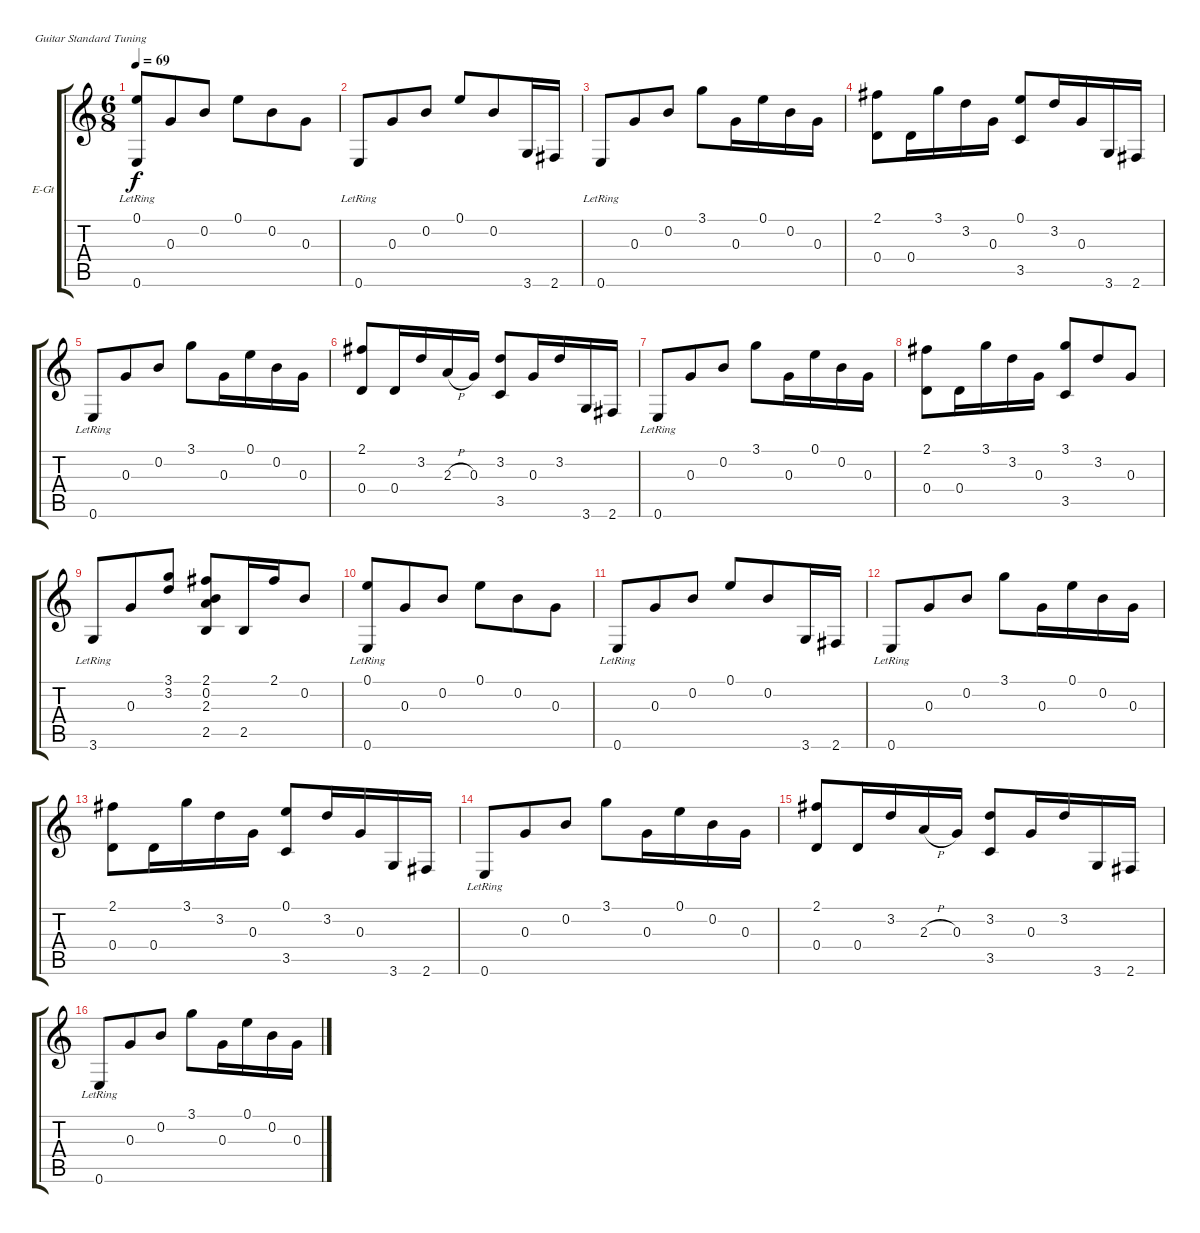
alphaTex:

\defaultSystemsLayout 4
\bracketExtendMode groupsimilarinstruments
\firstSystemTrackNameOrientation horizontal
\otherSystemsTrackNameOrientation horizontal
\track ("Гитара1" "E-Gt") {instrument electricguitarclean}
\staff {score tabs}
\tuning (E4 B3 G3 D3 A2 E2)
\ts (6 8)
\tempo 69
\clef g2
\ks c
(0.1 0.6{lr}).8{dy f} 0.3.8 0.2.8 0.1.8 0.2.8 0.3.8 |
0.6{lr}.8 0.3.8 0.2.8 0.1.8 0.2.8 3.6.16 2.6.16 |
0.6{lr}.8 0.3.8 0.2.8 3.1.8 0.3.16 0.1.16 0.2.16 0.3.16 |
(2.1 0.4).8 0.4.16 3.1.16 3.2.16 0.3.16 (0.1 3.5).8 3.2.16 0.3.16 3.6.16 2.6.16 |
0.6{lr}.8 0.3.8 0.2.8 3.1.8 0.3.16 0.1.16 0.2.16 0.3.16 |
(2.1 0.4).8 0.4.16 3.2.16 2.3{h}.16 0.3.16 (3.2 3.5).8 0.3.16 3.2.16 3.6.16 2.6.16 |
0.6{lr}.8 0.3.8 0.2.8 3.1.8 0.3.16 0.1.16 0.2.16 0.3.16 |
(2.1 0.4).8 0.4.16 3.1.16 3.2.16 0.3.16 (3.1 3.5).8 3.2.8 0.3.8 |
3.6{lr}.8 0.3.8 (3.1 3.2).8 (2.1 0.2 2.3 2.5).8 2.5.16 2.1.16 0.2.8 |
(0.1 0.6{lr}).8 0.3.8 0.2.8 0.1.8 0.2.8 0.3.8 |
0.6{lr}.8 0.3.8 0.2.8 0.1.8 0.2.8 3.6.16 2.6.16 |
0.6{lr}.8 0.3.8 0.2.8 3.1.8 0.3.16 0.1.16 0.2.16 0.3.16 |
(2.1 0.4).8 0.4.16 3.1.16 3.2.16 0.3.16 (0.1 3.5).8 3.2.16 0.3.16 3.6.16 2.6.16 |
0.6{lr}.8 0.3.8 0.2.8 3.1.8 0.3.16 0.1.16 0.2.16 0.3.16 |
(2.1 0.4).8 0.4.16 3.2.16 2.3{h}.16 0.3.16 (3.2 3.5).8 0.3.16 3.2.16 3.6.16 2.6.16 |
0.6{lr}.8 0.3.8 0.2.8 3.1.8 0.3.16 0.1.16 0.2.16 0.3.16
